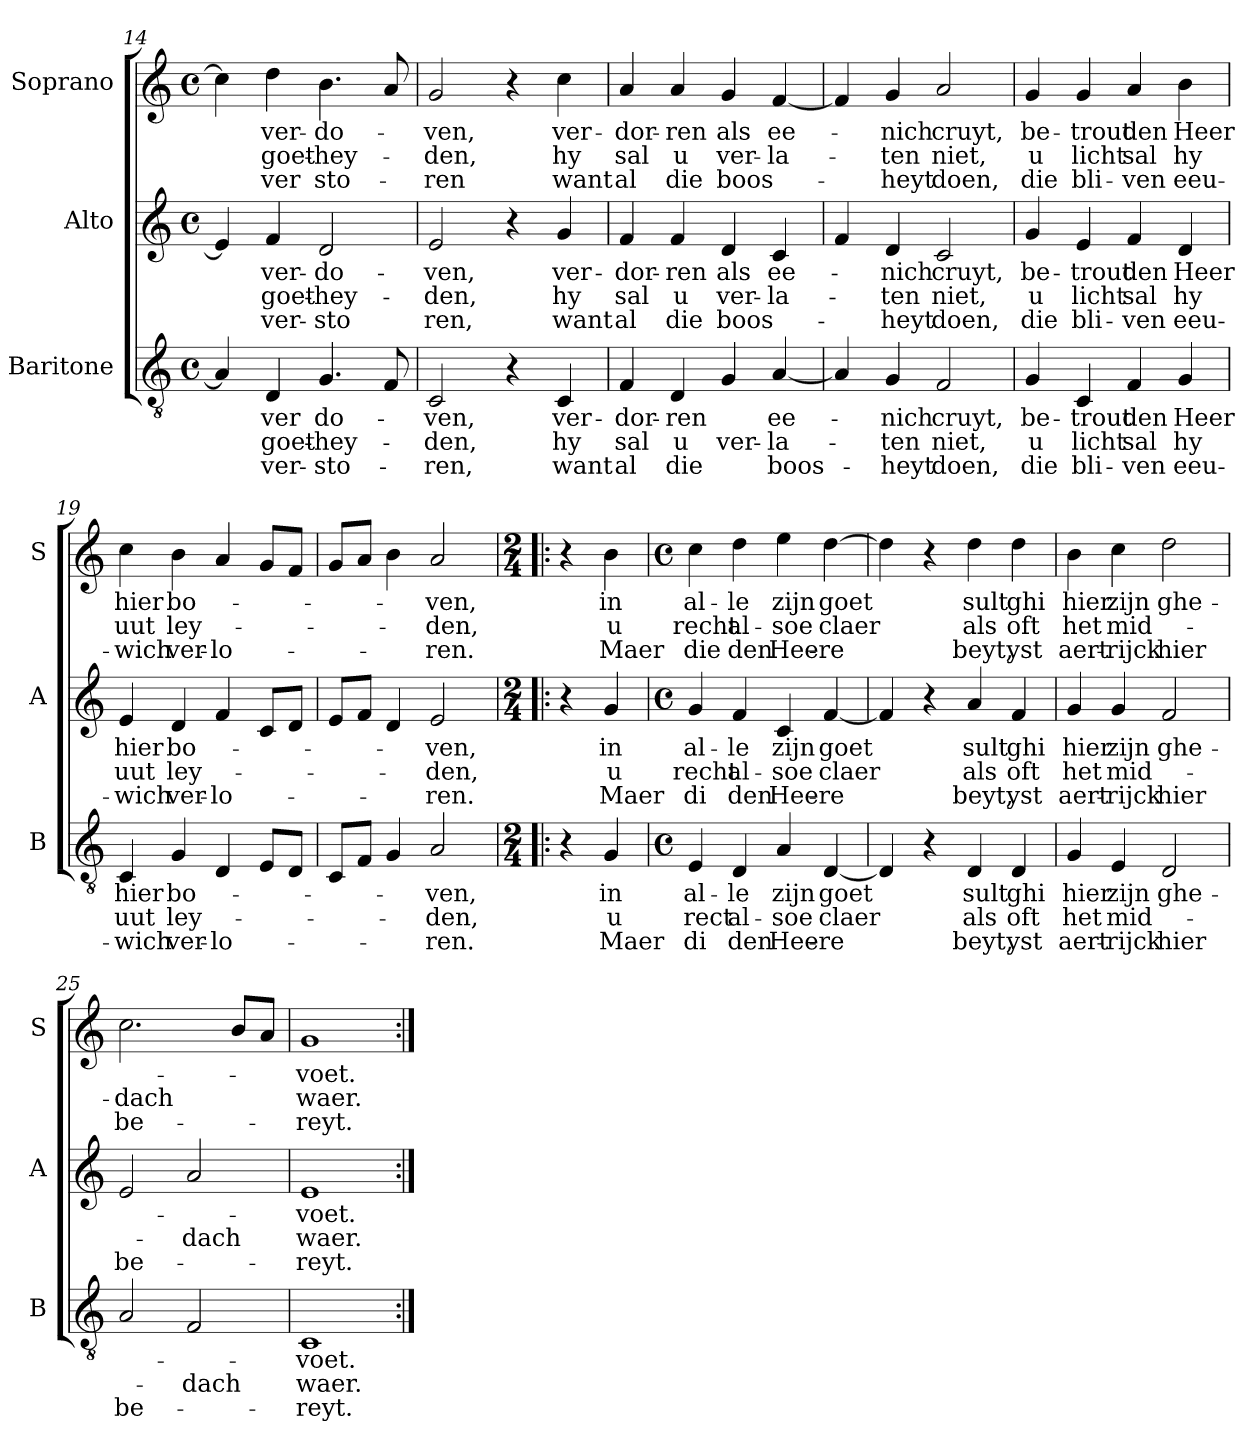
**kern	**text	**text	**text	**kern	**text	**text	**text	**kern	**text	**text	**text
*part3	*part3	*part3	*part3	*part2	*part2	*part2	*part2	*part1	*part1	*part1	*part1
*staff3	*staff3	*staff3	*staff3	*staff2	*staff2	*staff2	*staff2	*staff1	*staff1	*staff1	*staff1
*I"Baritone	*	*	*	*I"Alto	*	*	*	*I"Soprano	*	*	*
*I'B	*	*	*	*I'A	*	*	*	*I'S	*	*	*
*clefGv2	*	*	*	*clefG2	*	*	*	*clefG2	*	*	*
*k[]	*	*	*	*k[]	*	*	*	*k[]	*	*	*
*C:	*	*	*	*C:	*	*	*	*C:	*	*	*
*M4/4	*	*	*	*M4/4	*	*	*	*M4/4	*	*	*
*met(c)	*	*	*	*met(c)	*	*	*	*met(c)	*	*	*
=14	=14	=14	=14	=14	=14	=14	=14	=14	=14	=14	=14
4A/]	.	.	.	4e/]	.	.	.	4cc\]	.	.	.
!	!LO:LY:b	!LO:LY:b	!LO:LY:b	!	!LO:LY:b	!LO:LY:b	!LO:LY:b	!	!LO:LY:b	!LO:LY:b	!LO:LY:b
4D/	ver	goet-	ver-	4f/	ver-	goet-	ver-	4dd\	ver-	goet-	ver
!	!LO:LY:b	!LO:LY:b	!LO:LY:b	!	!LO:LY:b	!LO:LY:b	!LO:LY:b	!	!LO:LY:b	!LO:LY:b	!LO:LY:b
4.G/	do-	-hey-	-sto-	2d/	-do-	-hey-	-sto	4.b\	-do-	-hey-	sto-
8F/	.	.	.	.	.	.	.	8a/	.	.	.
=15	=15	=15	=15	=15	=15	=15	=15	=15	=15	=15	=15
!	!LO:LY:b	!LO:LY:b	!LO:LY:b	!	!LO:LY:b	!LO:LY:b	!LO:LY:b	!	!LO:LY:b	!LO:LY:b	!LO:LY:b
2C/	-ven,	-den,	-ren,	2e/	-ven,	-den,	ren,	2g/	-ven,	-den,	-ren
4r	.	.	.	4r	.	.	.	4r	.	.	.
!	!LO:LY:b	!LO:LY:b	!LO:LY:b	!	!LO:LY:b	!LO:LY:b	!LO:LY:b	!	!LO:LY:b	!LO:LY:b	!LO:LY:b
4C/	ver-	hy	want	4g/	ver-	hy	want	4cc\	ver-	hy	want
!!LO:LB:g=z
=16	=16	=16	=16	=16	=16	=16	=16	=16	=16	=16	=16
!	!LO:LY:b	!LO:LY:b	!LO:LY:b	!	!LO:LY:b	!LO:LY:b	!LO:LY:b	!	!LO:LY:b	!LO:LY:b	!LO:LY:b
4F/	-dor-	sal	al	4f/	-dor-	sal	al	4a/	-dor-	sal	al
!	!LO:LY:b	!LO:LY:b	!LO:LY:b	!	!LO:LY:b	!LO:LY:b	!LO:LY:b	!	!LO:LY:b	!LO:LY:b	!LO:LY:b
4D/	-ren	u	die	4f/	-ren	u	die	4a/	-ren	u	die
!	!	!LO:LY:b	!	!	!LO:LY:b	!LO:LY:b	!LO:LY:b	!	!LO:LY:b	!LO:LY:b	!LO:LY:b
4G/	.	ver-	.	4d/	als	ver-	boos-	4g/	als	ver-	boos-
!	!LO:LY:b	!LO:LY:b	!LO:LY:b	!	!LO:LY:b	!LO:LY:b	!	!	!LO:LY:b	!LO:LY:b	!
[4A/	ee-	-la-	boos-	4c/	ee-	-la-	.	[4f/	ee-	-la-	.
=17	=17	=17	=17	=17	=17	=17	=17	=17	=17	=17	=17
4A/]	.	.	.	4f/	.	.	.	4f/]	.	.	.
!	!LO:LY:b	!LO:LY:b	!LO:LY:b	!	!LO:LY:b	!LO:LY:b	!LO:LY:b	!	!LO:LY:b	!LO:LY:b	!LO:LY:b
4G/	-nich	-ten	-heyt	4d/	-nich	-ten	-heyt	4g/	-nich	-ten	-heyt
!	!LO:LY:b	!LO:LY:b	!LO:LY:b	!	!LO:LY:b	!LO:LY:b	!LO:LY:b	!	!LO:LY:b	!LO:LY:b	!LO:LY:b
2F/	cruyt,	niet,	doen,	2c/	cruyt,	niet,	doen,	2a/	cruyt,	niet,	doen,
=18	=18	=18	=18	=18	=18	=18	=18	=18	=18	=18	=18
!	!LO:LY:b	!LO:LY:b	!LO:LY:b	!	!LO:LY:b	!LO:LY:b	!LO:LY:b	!	!LO:LY:b	!LO:LY:b	!LO:LY:b
4G/	be-	u	die	4g/	be-	u	die	4g/	be-	u	die
!	!LO:LY:b	!LO:LY:b	!LO:LY:b	!	!LO:LY:b	!LO:LY:b	!LO:LY:b	!	!LO:LY:b	!LO:LY:b	!LO:LY:b
4C/	-trout	licht	bli-	4e/	-trout	licht	bli-	4g/	-trout	licht	bli-
!	!LO:LY:b	!LO:LY:b	!LO:LY:b	!	!LO:LY:b	!LO:LY:b	!LO:LY:b	!	!LO:LY:b	!LO:LY:b	!LO:LY:b
4F/	den	sal	-ven	4f/	den	sal	-ven	4a/	den	sal	-ven
!	!LO:LY:b	!LO:LY:b	!LO:LY:b	!	!LO:LY:b	!LO:LY:b	!LO:LY:b	!	!LO:LY:b	!LO:LY:b	!LO:LY:b
4G/	Heer	hy	eeu-	4d/	Heer	hy	eeu-	4b\	Heer	hy	eeu-
=19	=19	=19	=19	=19	=19	=19	=19	=19	=19	=19	=19
!	!LO:LY:b	!LO:LY:b	!LO:LY:b	!	!LO:LY:b	!LO:LY:b	!LO:LY:b	!	!LO:LY:b	!LO:LY:b	!LO:LY:b
4C/	hier	uut	-wich	4e/	hier	uut	-wich	4cc\	hier	uut	-wich
!	!LO:LY:b	!LO:LY:b	!LO:LY:b	!	!LO:LY:b	!LO:LY:b	!LO:LY:b	!	!LO:LY:b	!LO:LY:b	!LO:LY:b
4G/	bo-	ley-	ver-	4d/	bo-	ley-	ver-	4b\	bo-	ley-	ver-
!	!	!	!LO:LY:b	!	!	!	!LO:LY:b	!	!	!	!LO:LY:b
4D/	.	.	-lo-	4f/	.	.	-lo-	4a/	.	.	-lo-
8E/L	.	.	.	8c/L	.	.	.	8g/L	.	.	.
8D/J	.	.	.	8d/J	.	.	.	8f/J	.	.	.
=20	=20	=20	=20	=20	=20	=20	=20	=20	=20	=20	=20
8C/L	.	.	.	8e/L	.	.	.	8g/L	.	.	.
8F/J	.	.	.	8f/J	.	.	.	8a/J	.	.	.
4G/	.	.	.	4d/	.	.	.	4b\	.	.	.
!	!LO:LY:b	!LO:LY:b	!LO:LY:b	!	!LO:LY:b	!LO:LY:b	!LO:LY:b	!	!LO:LY:b	!LO:LY:b	!LO:LY:b
2A/	-ven,	-den,	-ren.	2e/	-ven,	-den,	-ren.	2a/	-ven,	-den,	-ren.
!!LO:LB:g=z
=21!|:	=21!|:	=21!|:	=21!|:	=21!|:	=21!|:	=21!|:	=21!|:	=21!|:	=21!|:	=21!|:	=21!|:
*M2/4	*	*	*	*M2/4	*	*	*	*M2/4	*	*	*
4r	.	.	.	4r	.	.	.	4r	.	.	.
!	!LO:LY:b	!LO:LY:b	!LO:LY:b	!	!LO:LY:b	!LO:LY:b	!LO:LY:b	!	!LO:LY:b	!LO:LY:b	!LO:LY:b
4G/	in	u	Maer	4g/	in	u	Maer	4b\	in	u	Maer
=22	=22	=22	=22	=22	=22	=22	=22	=22	=22	=22	=22
*M4/4	*	*	*	*M4/4	*	*	*	*M4/4	*	*	*
*met(c)	*	*	*	*met(c)	*	*	*	*met(c)	*	*	*
!	!LO:LY:b	!LO:LY:b	!LO:LY:b	!	!LO:LY:b	!LO:LY:b	!LO:LY:b	!	!LO:LY:b	!LO:LY:b	!LO:LY:b
4E/	al-	rect	di	4g/	al-	recht	di	4cc\	al-	recht	die
!	!LO:LY:b	!LO:LY:b	!LO:LY:b	!	!LO:LY:b	!LO:LY:b	!LO:LY:b	!	!LO:LY:b	!LO:LY:b	!LO:LY:b
4D/	-le	al-	den	4f/	-le	al-	den	4dd\	-le	al-	den
!	!LO:LY:b	!LO:LY:b	!LO:LY:b	!	!LO:LY:b	!LO:LY:b	!LO:LY:b	!	!LO:LY:b	!LO:LY:b	!LO:LY:b
4A/	zijn	-soe	Hee-	4c/	zijn	-soe	Hee-	4ee\	zijn	-soe	Hee-
!	!LO:LY:b	!LO:LY:b	!LO:LY:b	!	!LO:LY:b	!LO:LY:b	!LO:LY:b	!	!LO:LY:b	!LO:LY:b	!LO:LY:b
[4D/	goet	claer	-re	[4f/	goet	claer	-re	[4dd\	goet	claer	-re
=23	=23	=23	=23	=23	=23	=23	=23	=23	=23	=23	=23
4D/]	.	.	.	4f/]	.	.	.	4dd\]	.	.	.
4r	.	.	.	4r	.	.	.	4r	.	.	.
!	!LO:LY:b	!LO:LY:b	!LO:LY:b	!	!LO:LY:b	!LO:LY:b	!LO:LY:b	!	!LO:LY:b	!LO:LY:b	!LO:LY:b
4D/	sult	als	beyt,	4a/	sult	als	beyt,	4dd\	sult	als	beyt,
!	!LO:LY:b	!LO:LY:b	!LO:LY:b	!	!LO:LY:b	!LO:LY:b	!LO:LY:b	!	!LO:LY:b	!LO:LY:b	!LO:LY:b
4D/	ghi	oft	yst	4f/	ghi	oft	yst	4dd\	ghi	oft	yst
=24	=24	=24	=24	=24	=24	=24	=24	=24	=24	=24	=24
!	!LO:LY:b	!LO:LY:b	!LO:LY:b	!	!LO:LY:b	!LO:LY:b	!LO:LY:b	!	!LO:LY:b	!LO:LY:b	!LO:LY:b
4G/	hier	het	aert-	4g/	hier	het	aert-	4b\	hier	het	aert-
!	!LO:LY:b	!LO:LY:b	!LO:LY:b	!	!LO:LY:b	!LO:LY:b	!LO:LY:b	!	!LO:LY:b	!LO:LY:b	!LO:LY:b
4E/	zijn	mid-	-rijck	4g/	zijn	mid-	-rijck	4cc\	zijn	mid-	-rijck
!	!LO:LY:b	!	!LO:LY:b	!	!LO:LY:b	!	!LO:LY:b	!	!LO:LY:b	!	!LO:LY:b
2D/	ghe-	.	hier	2f/	ghe-	.	hier	2dd\	ghe-	.	hier
=25	=25	=25	=25	=25	=25	=25	=25	=25	=25	=25	=25
!	!	!	!LO:LY:b	!	!	!	!LO:LY:b	!	!	!LO:LY:b	!LO:LY:b
2A/	.	.	be-	2e/	.	.	be-	2.cc\	.	-dach	be-
!	!	!LO:LY:b	!	!	!	!LO:LY:b	!	!	!	!	!
2F/	.	-dach	.	2a/	.	-dach	.	.	.	.	.
.	.	.	.	.	.	.	.	8b/L	.	.	.
.	.	.	.	.	.	.	.	8a/J	.	.	.
=26	=26	=26	=26	=26	=26	=26	=26	=26	=26	=26	=26
!	!LO:LY:b	!LO:LY:b	!LO:LY:b	!	!LO:LY:b	!LO:LY:b	!LO:LY:b	!	!LO:LY:b	!LO:LY:b	!LO:LY:b
1C	-voet.	waer.	-reyt.	1e	-voet.	waer.	-reyt.	1g	-voet.	waer.	-reyt.
=:|!	=:|!	=:|!	=:|!	=:|!	=:|!	=:|!	=:|!	=:|!	=:|!	=:|!	=:|!
*-	*-	*-	*-	*-	*-	*-	*-	*-	*-	*-	*-
